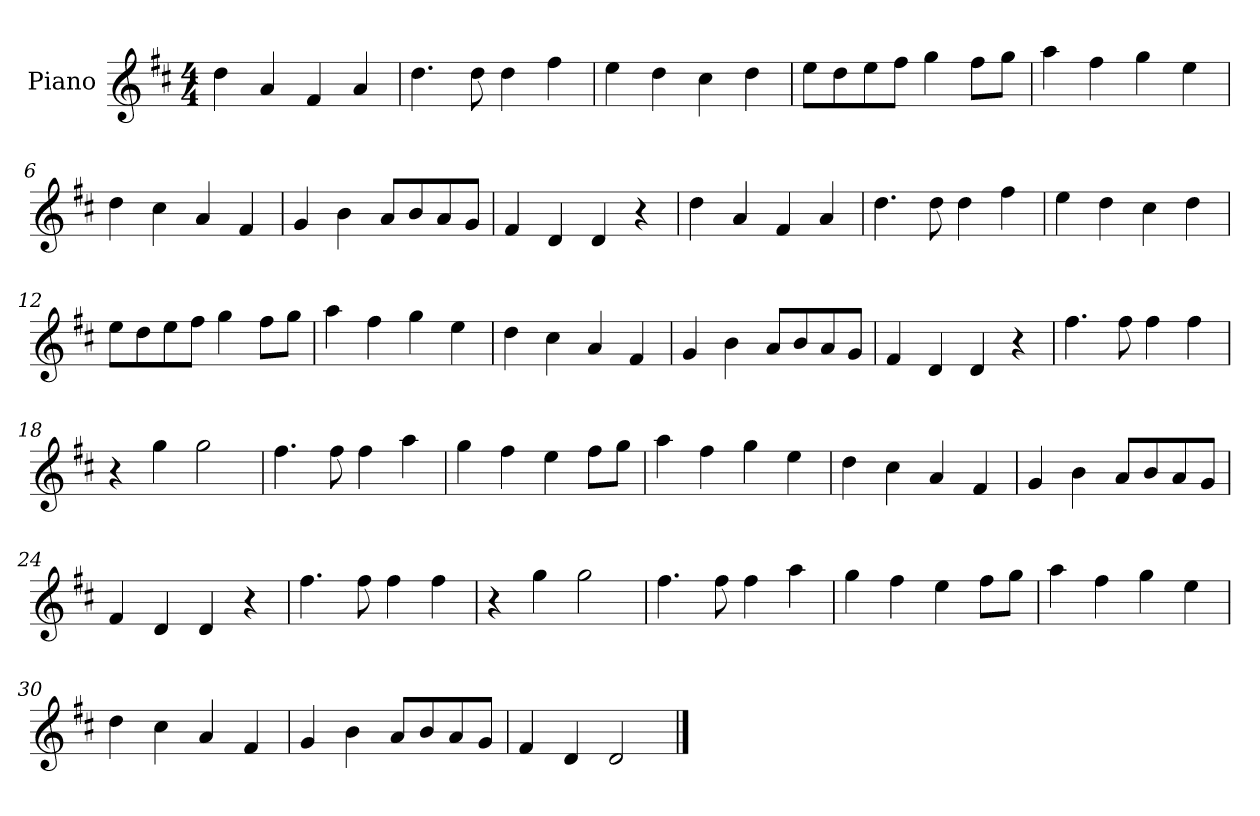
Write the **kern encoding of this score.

**kern
*part1
*staff1
*I"Piano
*I'Pno
*clefG2
*k[f#c#]
*M4/4
=1
4dd\
4a/
4f#/
4a/
=2
4.dd\
8dd\
4dd\
4ff#\
=3
4ee\
4dd\
4cc#\
4dd\
=4
8ee\L
8dd\
8ee\
8ff#\J
4gg\
8ff#\L
8gg\J
=5
4aa\
4ff#\
4gg\
4ee\
=6
4dd\
4cc#\
4a/
4f#/
=7
4g/
4b\
8a/L
8b/
8a/
8g/J
=8
4f#/
4d/
4d/
4r
=9
4dd\
4a/
4f#/
4a/
=10
4.dd\
8dd\
4dd\
4ff#\
=11
4ee\
4dd\
4cc#\
4dd\
=12
8ee\L
8dd\
8ee\
8ff#\J
4gg\
8ff#\L
8gg\J
=13
4aa\
4ff#\
4gg\
4ee\
=14
4dd\
4cc#\
4a/
4f#/
=15
4g/
4b\
8a/L
8b/
8a/
8g/J
=16
4f#/
4d/
4d/
4r
=17
4.ff#\
8ff#\
4ff#\
4ff#\
=18
4r
4gg\
2gg\
=19
4.ff#\
8ff#\
4ff#\
4aa\
=20
4gg\
4ff#\
4ee\
8ff#\L
8gg\J
=21
4aa\
4ff#\
4gg\
4ee\
=22
4dd\
4cc#\
4a/
4f#/
=23
4g/
4b\
8a/L
8b/
8a/
8g/J
=24
4f#/
4d/
4d/
4r
=25
4.ff#\
8ff#\
4ff#\
4ff#\
=26
4r
4gg\
2gg\
=27
4.ff#\
8ff#\
4ff#\
4aa\
=28
4gg\
4ff#\
4ee\
8ff#\L
8gg\J
=29
4aa\
4ff#\
4gg\
4ee\
=30
4dd\
4cc#\
4a/
4f#/
=31
4g/
4b\
8a/L
8b/
8a/
8g/J
=32
4f#/
4d/
2d/
==
*-
